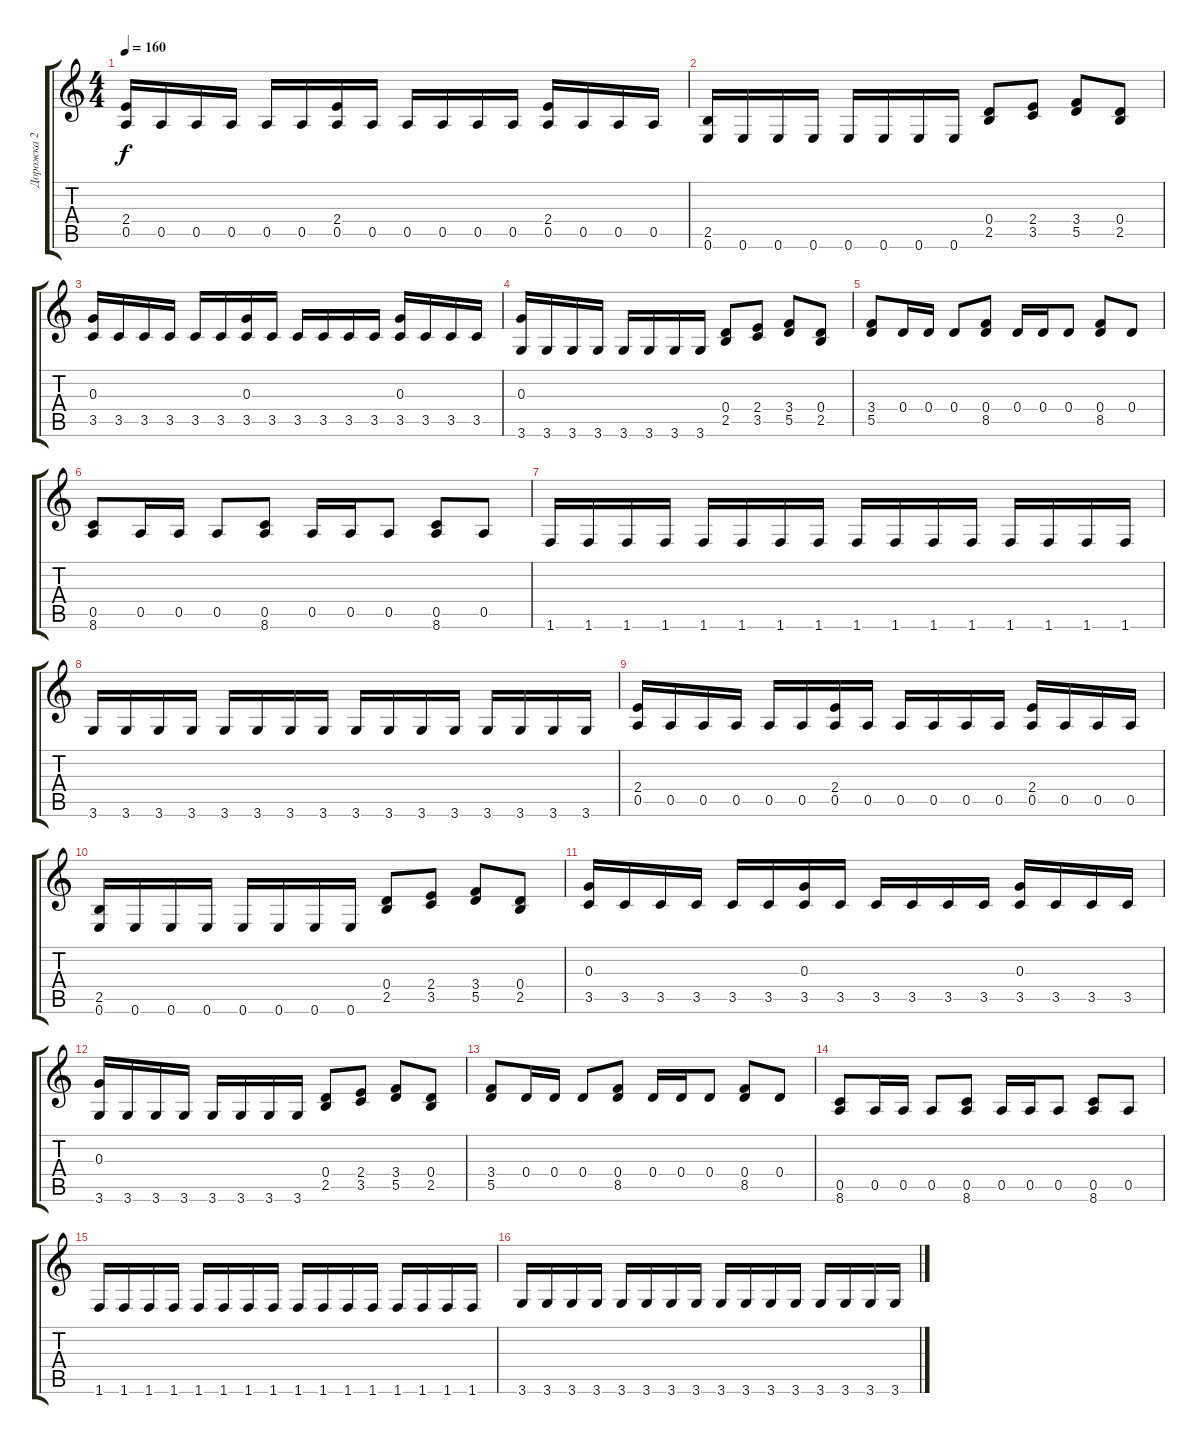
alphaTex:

\track ("Дорожка 2" "Дорожка 2") {instrument distortionguitar}
\staff {score tabs}
\tuning (E4 B3 G3 D3 A2 E2) {hide}
\ts (4 4)
\tempo 160
\clef g2
\ks c
(2.4 0.5).16{dy f} 0.5.16 0.5.16 0.5.16 0.5.16 0.5.16 (2.4 0.5).16 0.5.16 0.5.16 0.5.16 0.5.16 0.5.16 (2.4 0.5).16 0.5.16 0.5.16 0.5.16 |
(2.5 0.6).16 0.6.16 0.6.16 0.6.16 0.6.16 0.6.16 0.6.16 0.6.16 (0.4 2.5).8 (2.4 3.5).8 (3.4 5.5).8 (0.4 2.5).8 |
(0.3 3.5).16 3.5.16 3.5.16 3.5.16 3.5.16 3.5.16 (0.3 3.5).16 3.5.16 3.5.16 3.5.16 3.5.16 3.5.16 (0.3 3.5).16 3.5.16 3.5.16 3.5.16 |
(0.3 3.6).16 3.6.16 3.6.16 3.6.16 3.6.16 3.6.16 3.6.16 3.6.16 (0.4 2.5).8 (2.4 3.5).8 (3.4 5.5).8 (0.4 2.5).8 |
(3.4 5.5).8 0.4.16 0.4.16 0.4.8 (0.4 8.5).8 0.4.16 0.4.16 0.4.8 (0.4 8.5).8 0.4.8 |
(0.5 8.6).8 0.5.16 0.5.16 0.5.8 (0.5 8.6).8 0.5.16 0.5.16 0.5.8 (0.5 8.6).8 0.5.8 |
1.6.16 1.6.16 1.6.16 1.6.16 1.6.16 1.6.16 1.6.16 1.6.16 1.6.16 1.6.16 1.6.16 1.6.16 1.6.16 1.6.16 1.6.16 1.6.16 |
3.6.16 3.6.16 3.6.16 3.6.16 3.6.16 3.6.16 3.6.16 3.6.16 3.6.16 3.6.16 3.6.16 3.6.16 3.6.16 3.6.16 3.6.16 3.6.16 |
(2.4 0.5).16 0.5.16 0.5.16 0.5.16 0.5.16 0.5.16 (2.4 0.5).16 0.5.16 0.5.16 0.5.16 0.5.16 0.5.16 (2.4 0.5).16 0.5.16 0.5.16 0.5.16 |
(2.5 0.6).16 0.6.16 0.6.16 0.6.16 0.6.16 0.6.16 0.6.16 0.6.16 (0.4 2.5).8 (2.4 3.5).8 (3.4 5.5).8 (0.4 2.5).8 |
(0.3 3.5).16 3.5.16 3.5.16 3.5.16 3.5.16 3.5.16 (0.3 3.5).16 3.5.16 3.5.16 3.5.16 3.5.16 3.5.16 (0.3 3.5).16 3.5.16 3.5.16 3.5.16 |
(0.3 3.6).16 3.6.16 3.6.16 3.6.16 3.6.16 3.6.16 3.6.16 3.6.16 (0.4 2.5).8 (2.4 3.5).8 (3.4 5.5).8 (0.4 2.5).8 |
(3.4 5.5).8 0.4.16 0.4.16 0.4.8 (0.4 8.5).8 0.4.16 0.4.16 0.4.8 (0.4 8.5).8 0.4.8 |
(0.5 8.6).8 0.5.16 0.5.16 0.5.8 (0.5 8.6).8 0.5.16 0.5.16 0.5.8 (0.5 8.6).8 0.5.8 |
1.6.16 1.6.16 1.6.16 1.6.16 1.6.16 1.6.16 1.6.16 1.6.16 1.6.16 1.6.16 1.6.16 1.6.16 1.6.16 1.6.16 1.6.16 1.6.16 |
3.6.16 3.6.16 3.6.16 3.6.16 3.6.16 3.6.16 3.6.16 3.6.16 3.6.16 3.6.16 3.6.16 3.6.16 3.6.16 3.6.16 3.6.16 3.6.16
